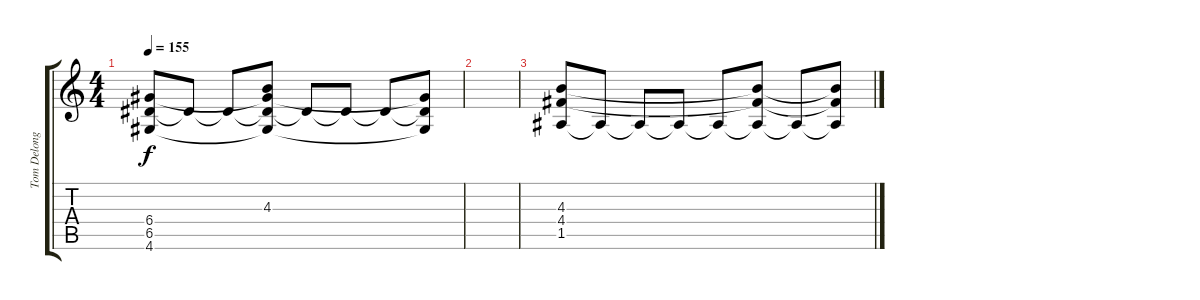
\track ("Tom Delonge - Acoustic Guitar" "Tom Delong") {instrument acousticguitarsteel}
\staff {score tabs}
\tuning (E4 B3 G3 D3 A2 E2) {hide}
\ts (4 4)
\tempo 155
\clef g2
\ks c
(6.4 6.5 4.6).8{dy f} 6.5{t}.8 6.5{t}.8 (4.3{t} 6.4{t} 6.5{t} 4.6{t}).8 6.5{t}.8 6.5{t}.8 6.5{t}.8 (6.4{t} 6.5{t} 4.6{t}).8 |
|
(4.3 4.4 1.5).8 1.5{t}.8 1.5{t}.8 1.5{t}.8 1.5{t}.8 (4.3{t} 4.4{t} 1.5{t}).8 1.5{t}.8 (4.3{t} 4.4{t} 1.5{t}).8
